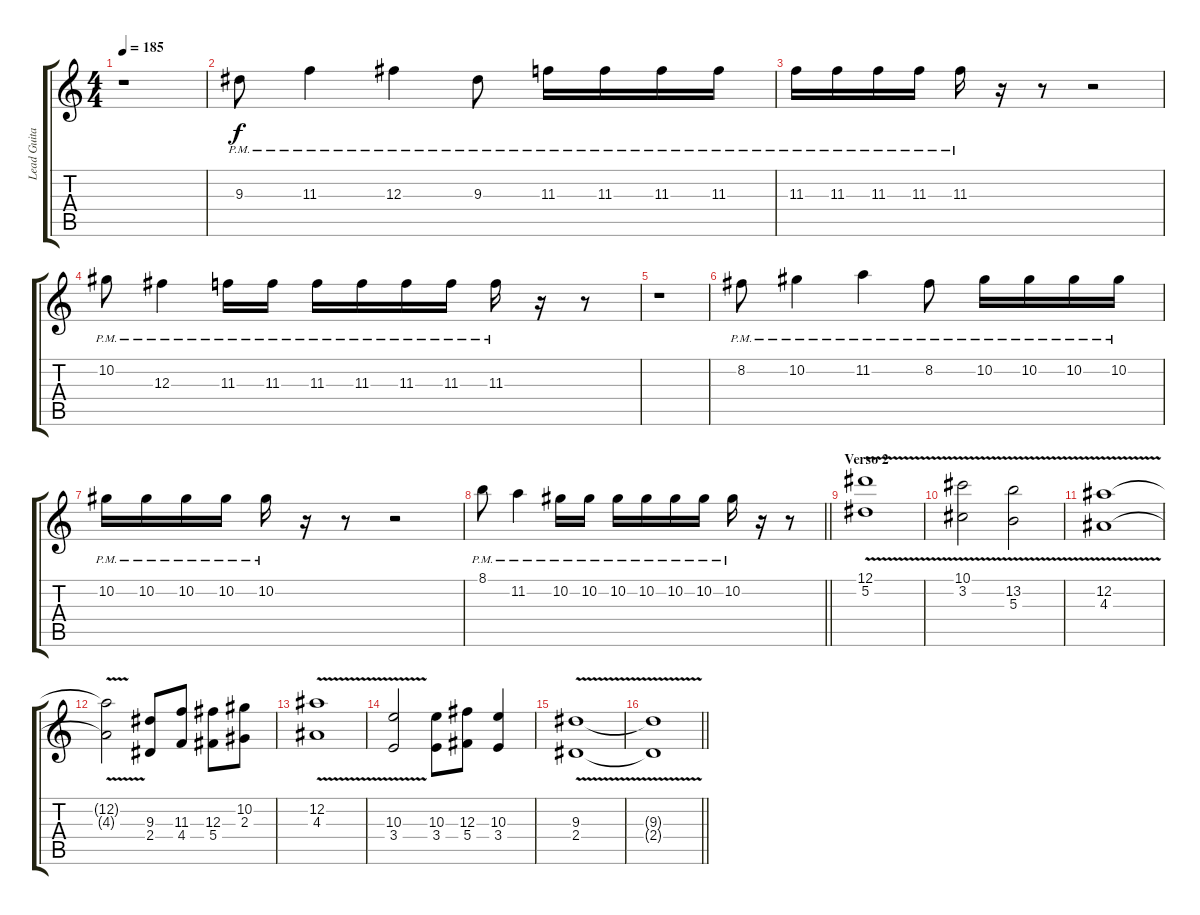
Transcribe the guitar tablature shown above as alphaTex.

\track ("Lead Guitar" "Lead Guita") {instrument overdrivenguitar}
\staff {score tabs}
\tuning (Eb4 Bb3 Gb3 Db3 Ab2 Eb2) {hide}
\ts (4 4)
\tempo 185
\clef g2
\ks c
r.1{dy f} |
9.3{pm}.8 11.3{pm}.4 12.3{pm}.4 9.3{pm}.8 11.3{pm}.16 11.3{pm}.16 11.3{pm}.16 11.3{pm}.16 |
11.3{pm}.16 11.3{pm}.16 11.3{pm}.16 11.3{pm}.16 11.3{pm}.16 r.16 r.8 r.2 |
10.2{pm}.8 12.3{pm}.4 11.3{pm}.16 11.3{pm}.16 11.3{pm}.16 11.3{pm}.16 11.3{pm}.16 11.3{pm}.16 11.3{pm}.16 r.16 r.8 |
r.1 |
8.2{pm}.8 10.2{pm}.4 11.2{pm}.4 8.2{pm}.8 10.2{pm}.16 10.2{pm}.16 10.2{pm}.16 10.2{pm}.16 |
10.2{pm}.16 10.2{pm}.16 10.2{pm}.16 10.2{pm}.16 10.2{pm}.16 r.16 r.8 r.2 |
\barLineRight lightlight
8.1{pm}.8 11.2{pm}.4 10.2{pm}.16 10.2{pm}.16 10.2{pm}.16 10.2{pm}.16 10.2{pm}.16 10.2{pm}.16 10.2{pm}.16 r.16 r.8 |
\section ("" "Verso 2")
(12.1{v} 5.2{v}).1 |
(10.1{v} 3.2{v}).2 (13.2{v} 5.3{v}).2 |
(12.2{v} 4.3{v}).1 |
(12.2{t} 4.3{t}).2 (9.3 2.4).8 (11.3 4.4).8 (12.3 5.4).8 (10.2 2.3).8 |
(12.2{v} 4.3{v}).1 |
(10.3{v} 3.4{v}).2 (10.3 3.4).8 (12.3 5.4).8 (10.3 3.4).4 |
(9.3{v} 2.4{v}).1 |
\barLineRight lightlight
(9.3{t} 2.4{t}).1
